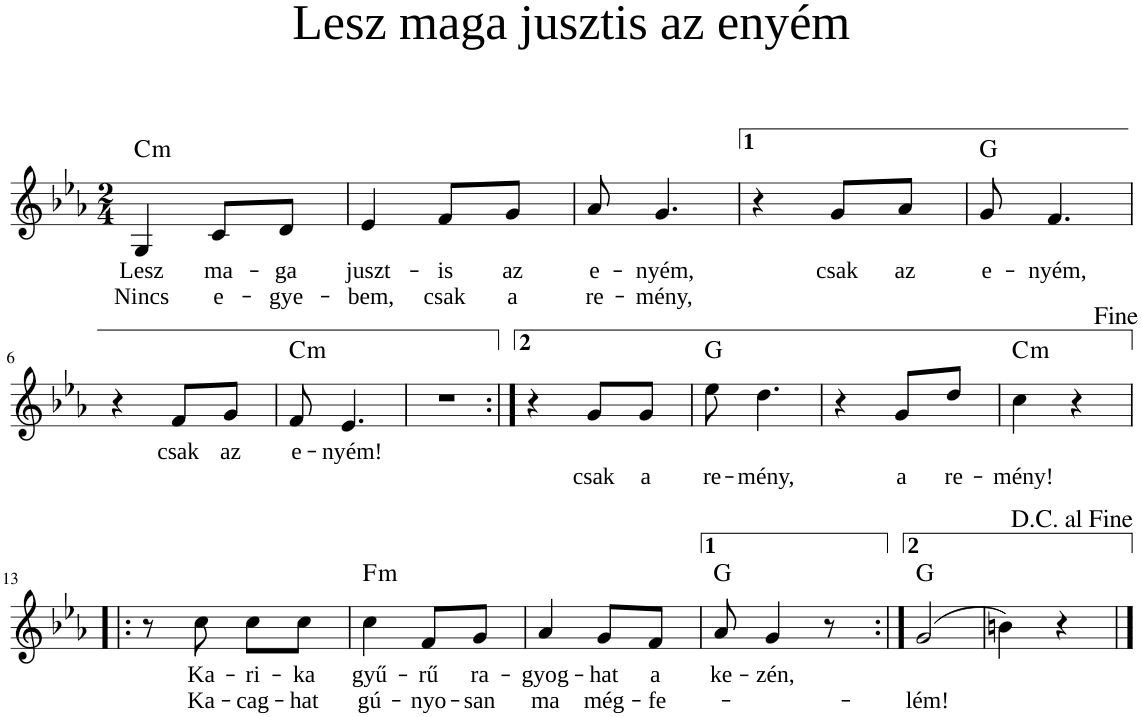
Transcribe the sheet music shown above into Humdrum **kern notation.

**kern	**text	**text	**harte
*part1	*part1	*part1	*part1
*staff1	*staff1	*staff1	*
*I"Piano	*	*	*
*I'Pno	*	*	*
*clefG2	*	*	*
*k[b-e-a-]	*	*	*
*M2/4	*	*	*
=1	=1	=1	=1
!	!LO:LY:b	!LO:LY:b	!LO:H:kt=m
4G/	Lesz	Nincs	C:min
!	!LO:LY:b	!LO:LY:b	!
8c/L	ma-	e-	.
!	!LO:LY:b	!LO:LY:b	!
8d/J	ga	gye-	.
=2	=2	=2	=2
!	!LO:LY:b	!LO:LY:b	!
4e-/	juszt-	bem,	.
!	!LO:LY:b	!LO:LY:b	!
8f/L	is	csak	.
!	!LO:LY:b	!LO:LY:b	!
8g/J	az	a	.
=3	=3	=3	=3
!	!LO:LY:b	!LO:LY:b	!
8a-/	e-	re-	.
!	!LO:LY:b	!LO:LY:b	!
4.g/	nyém,	mény,	.
=4	=4	=4	=4
4r	.	.	.
!	!LO:LY:b	!	!
8g/L	csak	.	.
!	!LO:LY:b	!	!
8a-/J	az	.	.
=5	=5	=5	=5
!	!LO:LY:b	!	!
8g/	e-	.	G:maj
!	!LO:LY:b	!	!
4.f/	nyém,	.	.
!!LO:LB:g=z
=6	=6	=6	=6
4r	.	.	.
!	!LO:LY:b	!	!
8f/L	csak	.	.
!	!LO:LY:b	!	!
8g/J	az	.	.
=7	=7	=7	=7
!	!LO:LY:b	!	!LO:H:kt=m
8f/	e-	.	C:min
!	!LO:LY:b	!	!
4.e-/	nyém!	.	.
=8	=8	=8	=8
2r	.	.	.
=9:|!	=9:|!	=9:|!	=9:|!
4r	.	.	.
!	!	!LO:LY:b	!
8g/L	.	csak	.
!	!	!LO:LY:b	!
8g/J	.	a	.
=10	=10	=10	=10
!	!	!LO:LY:b	!
8ee-\	.	re-	G:maj
!	!	!LO:LY:b	!
4.dd\	.	mény,	.
=11	=11	=11	=11
4r	.	.	.
!	!	!LO:LY:b	!
8g/L	.	a	.
!	!	!LO:LY:b	!
8dd/J	.	re-	.
=12	=12	=12	=12
!	!	!LO:LY:b	!LO:H:kt=m
4cc\	.	mény!	C:min
4r	.	.	.
!!LO:LB:g=z
=13!|:	=13!|:	=13!|:	=13!|:
8r	.	.	.
!	!LO:LY:b	!LO:LY:b	!
8cc\	Ka-	Ka-	.
!	!LO:LY:b	!LO:LY:b	!
8cc\L	ri-	cag-	.
!	!LO:LY:b	!LO:LY:b	!
8cc\J	ka	hat	.
=14	=14	=14	=14
!	!LO:LY:b	!LO:LY:b	!LO:H:kt=m
4cc\	gyű-	gú-	F:min
!	!LO:LY:b	!LO:LY:b	!
8f/L	rű	nyo-	.
!	!LO:LY:b	!LO:LY:b	!
8g/J	ra-	san	.
=15	=15	=15	=15
!	!LO:LY:b	!LO:LY:b	!
4a-/	gyog-	ma	.
!	!LO:LY:b	!LO:LY:b	!
8g/L	hat	még-	.
!	!LO:LY:b	!LO:LY:b	!
8f/J	a	-fe-	.
=16	=16	=16	=16
!	!LO:LY:b	!	!
8a-/	ke-	.	G:maj
!	!LO:LY:b	!	!
4g/	zén,	.	.
8r	.	.	.
=17:|!	=17:|!	=17:|!	=17:|!
!	!	!LO:LY:b	!
(2g/	.	lém!	G:maj
=18	=18	=18	=18
4bn\)	.	.	.
4r	.	.	.
==	==	==	==
*-	*-	*-	*-
